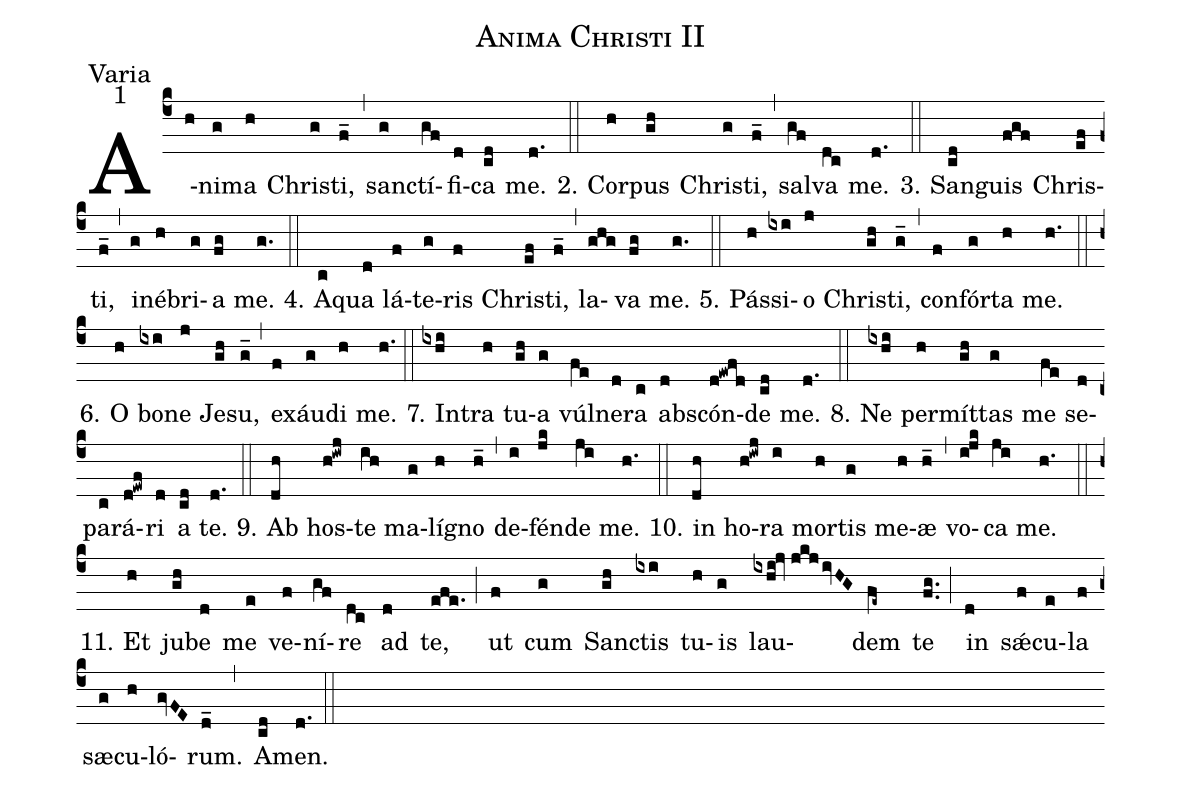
name: Anima Christi II;
office-part: Varia;
mode: 1;
%%
(c4) A(h)ni(g)ma(h) Chris(g)ti,(f_) (,) sanc(g)tí(gf)fi(d)ca(cd) me.(d.) (::)
2. Cor(h)pus(gh) Chris(g)ti,(f_) (,) sal(gf)va(dc) me.(d.) (::)
3. San(cd)guis(fgf) Chris(ef)ti,(f_) (,) in(g)é(h)bri(g)a(fg) me.(g.) (::)
4. A(c)qua(d) lá(f)te(g)ris(f) Chris(ef)ti,(f_) (,) la(ghg)va(fg) me.(g.) (::)
5. Pás(h)si(ixi)o(j) Chris(gh)ti,(g_) (,) con(f)fór(g)ta(h) me.(h.) (::)
6. O(h) bo(ixi)ne(j) Je(gh)su,(g_) (,) ex(f)áu(g)di(h) me.(h.) (::)
7. In(ixhi)tra(h) tu(gh)a(g) vúl(fe)ne(d)ra(c) abs(d)cón(d!ewfd)de(cd) me.(d.) (::)
8. Ne(ixhi) per(h)mít(gh)tas(g) me(fe) se(d)pa(c)rá(d!ewf)ri(d) a(cd) te.(d.) (::)
9. Ab(dh) hos(h!iwj)te(ih) ma(g)lí(h)gno(h_) (,) de(i)fén(jk)de(ji) me.(h.) (::)
10. in(dh) ho(h!iwj)ra(i) mor(h)tis(g) me(h)æ(h_) (,) vo(i!jk)ca(ji) me.(h.) (::)
11. Et(h) ju(gh)be(d) me(e) ve(f)ní(gf)re(dc) ad(d) te,(efe.) (;)
ut(f) cum(g) Sanc(gh)tis(ixi) tu(h)is(g) lau(ixhi!jv//jkj/ivHG)dem(fe~) te(fg..) (;)
in(d) sǽ(f)cu(e)la(f) sæ(g)cu(h)ló(gvFE)rum.(d_) (,)
A(cd)men.(d.) (::)
